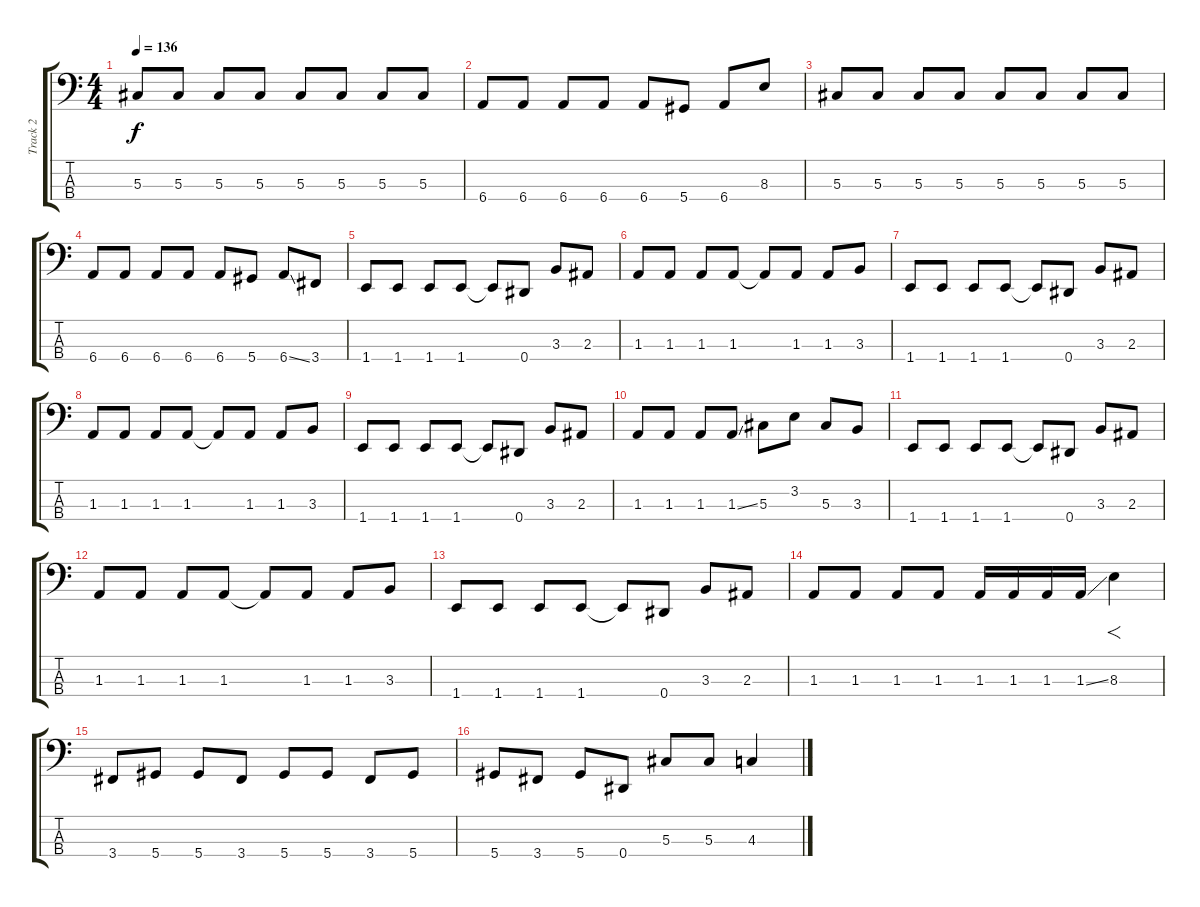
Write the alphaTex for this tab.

\track ("Track 2" "Track 2") {instrument electricbassfinger}
\staff {score tabs}
\tuning (Gb2 Db2 Ab1 Eb1) {hide}
\ts (4 4)
\tempo 136
\clef f4
\ks c
5.3.8{dy f} 5.3.8 5.3.8 5.3.8 5.3.8 5.3.8 5.3.8 5.3.8 |
6.4.8 6.4.8 6.4.8 6.4.8 6.4.8 5.4.8 6.4.8 8.3.8 |
5.3.8 5.3.8 5.3.8 5.3.8 5.3.8 5.3.8 5.3.8 5.3.8 |
6.4.8 6.4.8 6.4.8 6.4.8 6.4.8 5.4.8 6.4{ss}.8 3.4.8 |
1.4.8 1.4.8 1.4.8 1.4.8 1.4{t}.8 0.4.8 3.3.8 2.3.8 |
1.3.8 1.3.8 1.3.8 1.3.8 1.3{t}.8 1.3.8 1.3.8 3.3.8 |
1.4.8 1.4.8 1.4.8 1.4.8 1.4{t}.8 0.4.8 3.3.8 2.3.8 |
1.3.8 1.3.8 1.3.8 1.3.8 1.3{t}.8 1.3.8 1.3.8 3.3.8 |
1.4.8 1.4.8 1.4.8 1.4.8 1.4{t}.8 0.4.8 3.3.8 2.3.8 |
1.3.8 1.3.8 1.3.8 1.3{ss}.8 5.3.8 3.2.8 5.3.8 3.3.8 |
1.4.8 1.4.8 1.4.8 1.4.8 1.4{t}.8 0.4.8 3.3.8 2.3.8 |
1.3.8 1.3.8 1.3.8 1.3.8 1.3{t}.8 1.3.8 1.3.8 3.3.8 |
1.4.8 1.4.8 1.4.8 1.4.8 1.4{t}.8 0.4.8 3.3.8 2.3.8 |
1.3.8 1.3.8 1.3.8 1.3.8 1.3.16 1.3.16 1.3.16 1.3{ss}.16 8.3.4{f} |
3.4.8 5.4.8 5.4.8 3.4.8 5.4.8 5.4.8 3.4.8 5.4.8 |
5.4.8 3.4.8 5.4.8 0.4.8 5.3.8 5.3.8 4.3{ss}.4
